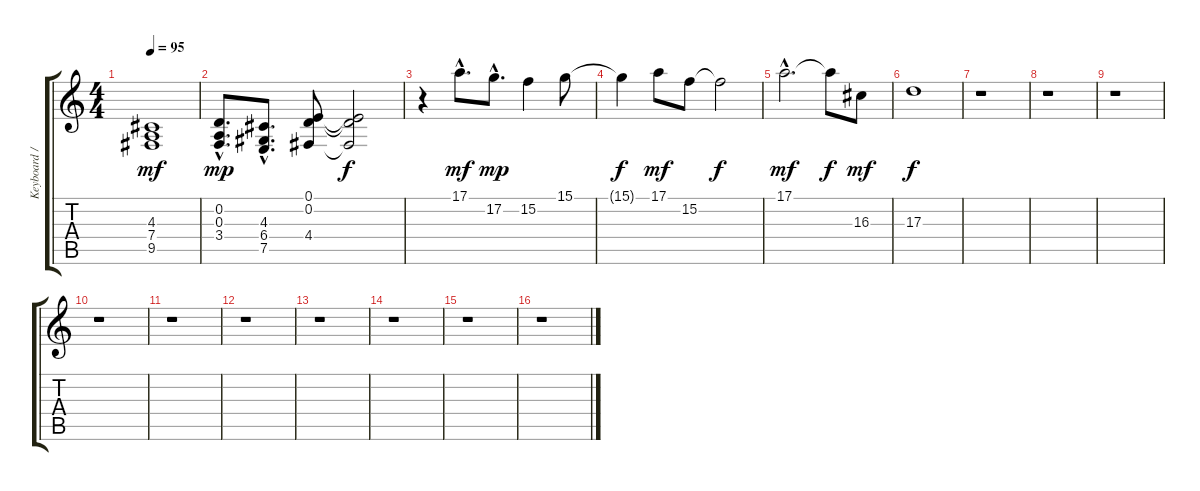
\track ("Keyboard / Flute" "Keyboard /") {instrument pad8sweep}
\staff {score tabs}
\tuning (E4 D4 A3 D3 A2 D2) {hide}
\ts (4 4)
\tempo 95
\clef g2
\ks c
(4.3 7.4 9.5).1{dy mf} |
(0.2{hac} 0.3{hac} 3.4{hac}).8{d dy mp} (4.3{hac} 6.4{hac} 7.5{hac}).8{d} (0.1 0.2 4.4).8 (0.1{t} 0.2{t} 4.4{t}).2{dy f} |
r.4{instrument flute} 17.1{hac}.8{d dy mf} 17.2{hac}.8{d dy mp} 15.2.4 15.1.8 |
15.1{t}.4{dy f} 17.1.8{dy mf} 15.2.8 15.2{t}.2{dy f} |
17.1{hac}.2{d dy mf} 17.1{t}.8{dy f} 16.3.8{dy mf} |
17.3.1{dy f} |
r.1 |
r.1 |
r.1 |
r.1 |
r.1 |
r.1 |
r.1 |
r.1 |
r.1 |
r.1
